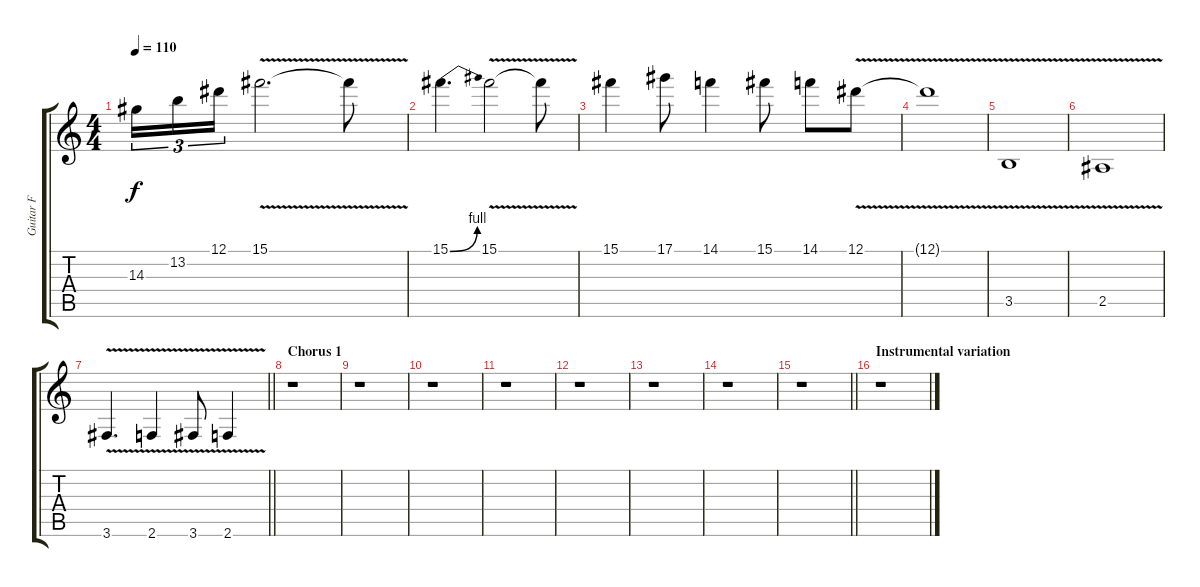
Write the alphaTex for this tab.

\track ("Guitar F" "Guitar F") {instrument overdrivenguitar}
\staff {score tabs}
\tuning (Eb4 Bb3 Gb3 Db3 Ab2 Eb2) {hide}
\ts (4 4)
\tempo 110
\clef g2
\ks c
14.3.16{tu (3 2) dy f} 13.2.16{tu (3 2)} 12.1.16{tu (3 2)} 15.1{v}.2{d} 15.1{v t}.8 |
15.1{be (bend 0 0 60 4)}.4{d} 15.1{v}.2 15.1{t}.8 |
15.1.4 17.1.8 14.1.4 15.1.8 14.1.8 12.1{v}.8 |
12.1{v t}.1 |
3.5{v}.1 |
2.5{v}.1 |
\barLineRight lightlight
3.6{v}.4{d} 2.6{v}.4 3.6{v}.8 2.6{v}.4 |
\section ("" "Chorus 1")
r.1 |
r.1 |
r.1 |
r.1 |
r.1 |
r.1 |
r.1 |
\barLineRight lightlight
r.1 |
\section ("" "Instrumental variation")
r.1
